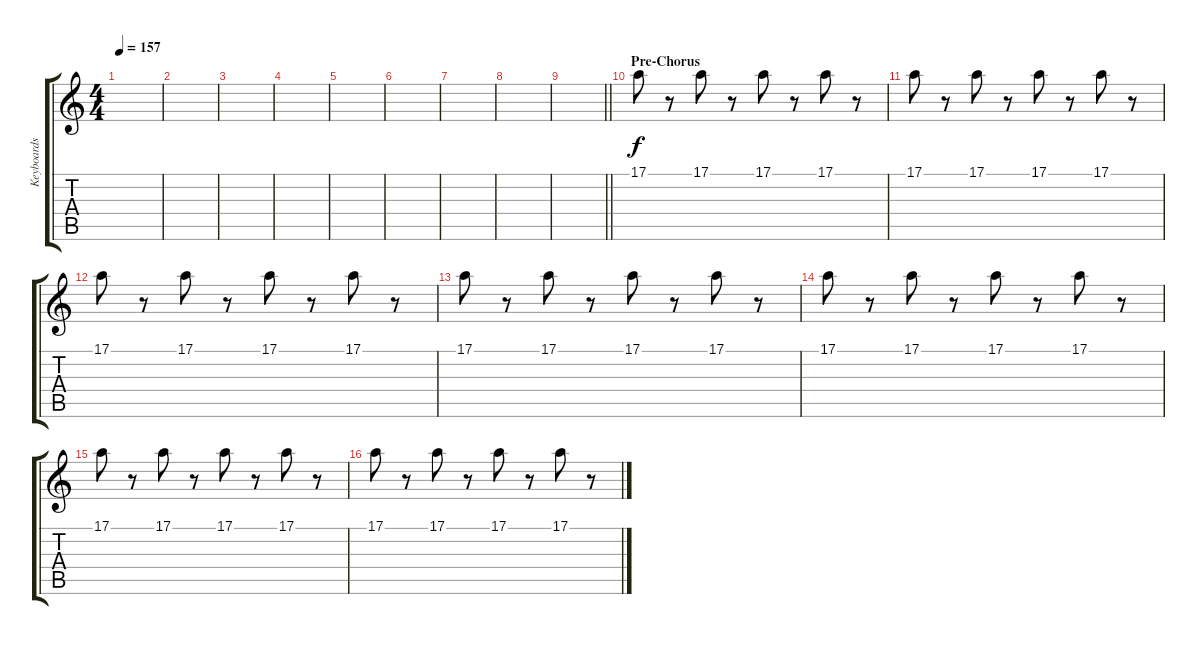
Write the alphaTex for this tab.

\track ("Keyboards" "Keyboards") {instrument rockorgan}
\staff {score tabs}
\tuning (E4 B3 G3 D3 A2 E2) {hide}
\ts (4 4)
\tempo 157
\clef g2
\ks c
|
|
|
|
|
|
|
|
\barLineRight lightlight
|
\section ("" "Pre-Chorus")
17.1.8{volume 7} r.8 17.1.8 r.8 17.1.8 r.8 17.1.8 r.8 |
17.1.8 r.8 17.1.8 r.8 17.1.8 r.8 17.1.8 r.8 |
17.1.8 r.8 17.1.8 r.8 17.1.8 r.8 17.1.8 r.8 |
17.1.8 r.8 17.1.8 r.8 17.1.8 r.8 17.1.8 r.8 |
17.1.8 r.8 17.1.8 r.8 17.1.8 r.8 17.1.8 r.8 |
17.1.8 r.8 17.1.8 r.8 17.1.8 r.8 17.1.8 r.8 |
17.1.8 r.8 17.1.8 r.8 17.1.8 r.8 17.1.8 r.8
